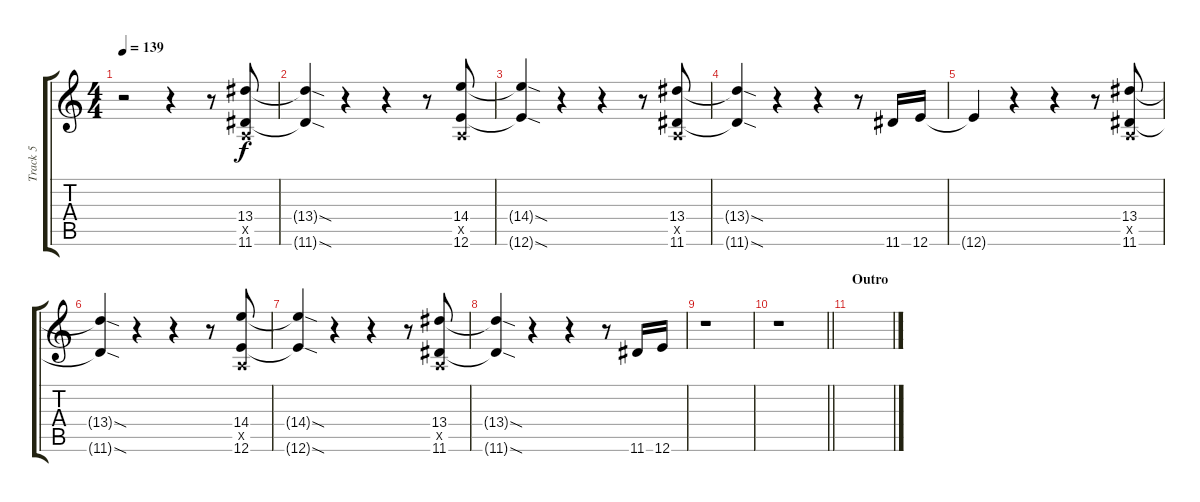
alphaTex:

\track ("Track 5" "Track 5") {instrument overdrivenguitar}
\staff {score tabs}
\tuning (E4 B3 G3 D3 A2 E2) {hide}
\ts (4 4)
\tempo 139
\clef g2
\ks c
r.2{dy f} r.4 r.8 (13.4 0.5{x} 11.6).8 |
(13.4{sod t} 11.6{sod t}).4 r.4 r.4 r.8 (14.4 0.5{x} 12.6).8 |
(14.4{sod t} 12.6{sod t}).4 r.4 r.4 r.8 (13.4 0.5{x} 11.6).8 |
(13.4{sod t} 11.6{sod t}).4 r.4 r.4 r.8 11.6.16 12.6.16 |
12.6{t}.4 r.4 r.4 r.8 (13.4 0.5{x} 11.6).8 |
(13.4{sod t} 11.6{sod t}).4 r.4 r.4 r.8 (14.4 0.5{x} 12.6).8 |
(14.4{sod t} 12.6{sod t}).4 r.4 r.4 r.8 (13.4 0.5{x} 11.6).8 |
(13.4{sod t} 11.6{sod t}).4 r.4 r.4 r.8 11.6.16 12.6.16 |
r.1 |
\barLineRight lightlight
r.1 |
\section ("" "Outro")
